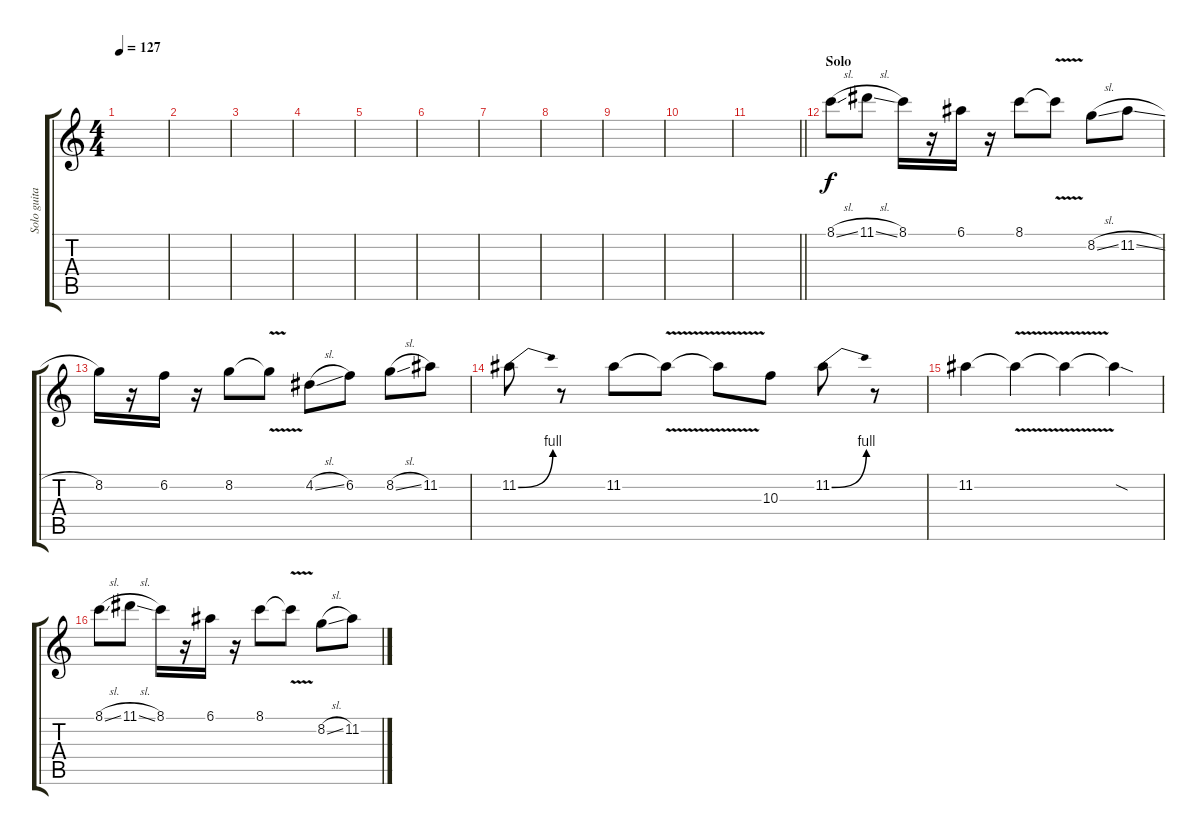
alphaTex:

\track ("Solo guitar" "Solo guita") {instrument distortionguitar}
\staff {score tabs}
\tuning (E4 B3 G3 D3 A2 E2) {hide}
\ts (4 4)
\tempo 127
\clef g2
\ks c
|
|
|
|
|
|
|
|
|
|
\barLineRight lightlight
|
\section ("" "Solo")
8.1{sl}.8 11.1{sl}.8 8.1.16 r.16 6.1.16 r.16 8.1.8 8.1{v t}.8 8.2{sl}.8 11.2{sl}.8 |
8.2.16 r.16 6.2.16 r.16 8.2.8 8.2{v t}.8 4.2{sl}.8 6.2.8 8.2{sl}.8 11.2.8 |
11.2{be (bend 0 0 60 4)}.8 r.8 11.2.8 11.2{v t}.8 11.2{t}.8 10.3.8 11.2{be (bend 0 0 60 4)}.8 r.8 |
11.2.4 11.2{v t}.4 11.2{t}.4 11.2{sod t}.4 |
8.1{sl}.8 11.1{sl}.8 8.1.16 r.16 6.1.16 r.16 8.1.8 8.1{v t}.8 8.2{sl}.8 11.2{sl}.8
